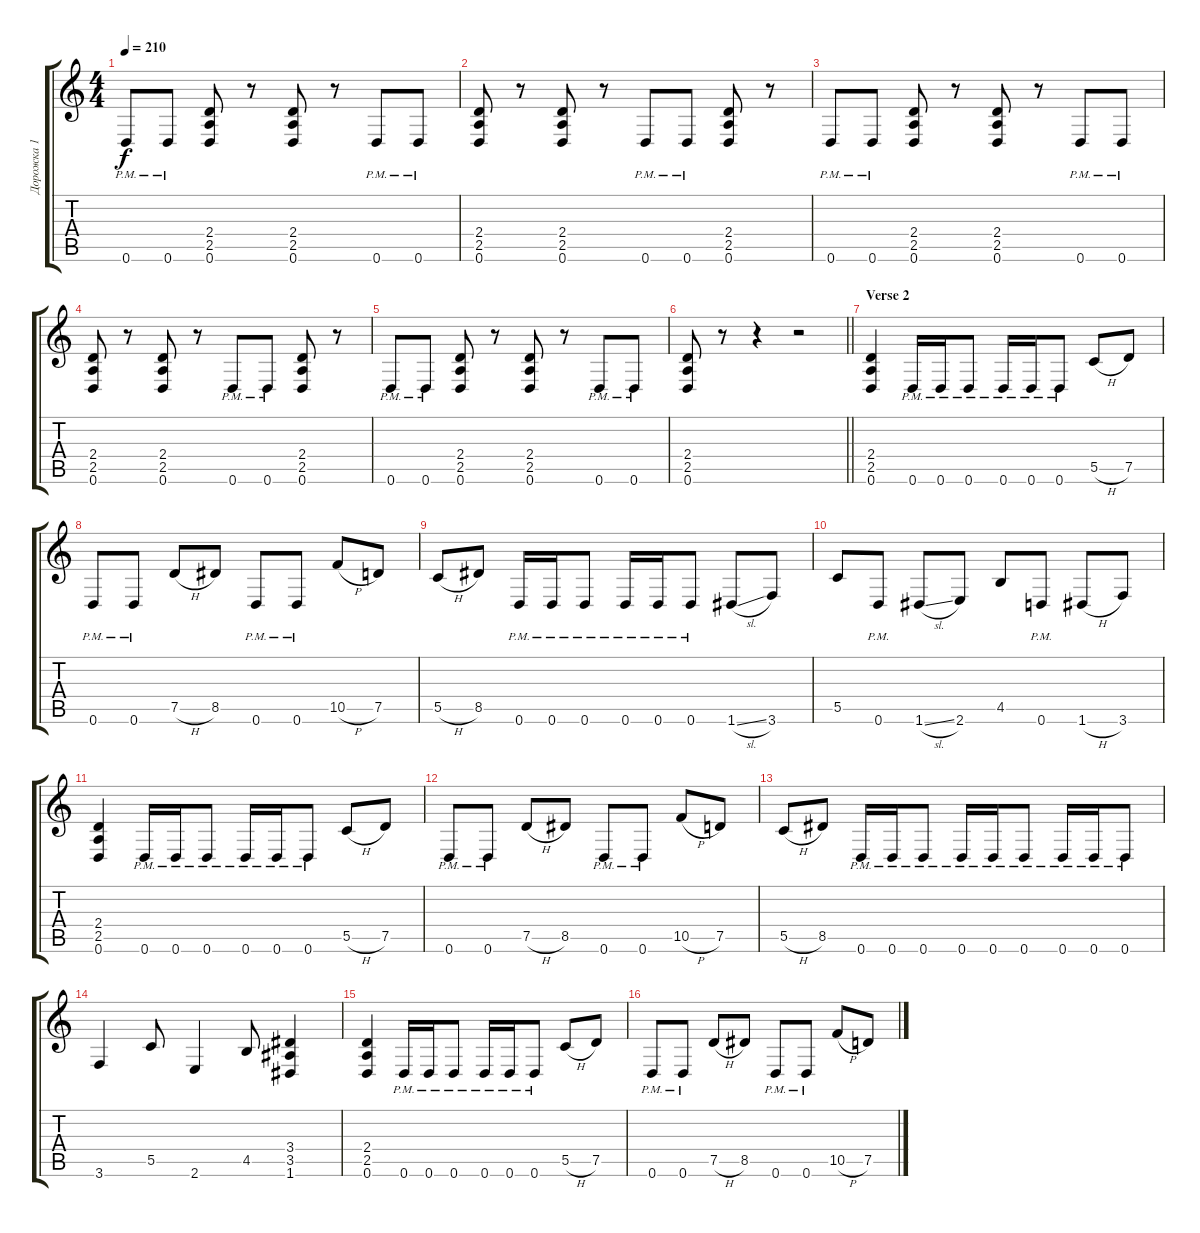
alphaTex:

\track ("Дорожка 1" "Дорожка 1") {instrument distortionguitar}
\staff {score tabs}
\tuning (D4 A3 F3 C3 G2 D2) {hide}
\ts (4 4)
\tempo 210
\clef g2
\ks c
0.6{pm}.8{dy f} 0.6{pm}.8 (2.4 2.5 0.6).8 r.8 (2.4 2.5 0.6).8 r.8 0.6{pm}.8 0.6{pm}.8 |
(2.4 2.5 0.6).8 r.8 (2.4 2.5 0.6).8 r.8 0.6{pm}.8 0.6{pm}.8 (2.4 2.5 0.6).8 r.8 |
0.6{pm}.8 0.6{pm}.8 (2.4 2.5 0.6).8 r.8 (2.4 2.5 0.6).8 r.8 0.6{pm}.8 0.6{pm}.8 |
(2.4 2.5 0.6).8 r.8 (2.4 2.5 0.6).8 r.8 0.6{pm}.8 0.6{pm}.8 (2.4 2.5 0.6).8 r.8 |
0.6{pm}.8 0.6{pm}.8 (2.4 2.5 0.6).8 r.8 (2.4 2.5 0.6).8 r.8 0.6{pm}.8 0.6{pm}.8 |
\barLineRight lightlight
(2.4 2.5 0.6).8 r.8 r.4 r.2 |
\section ("" "Verse 2")
(2.4 2.5 0.6).4 0.6{pm}.16 0.6{pm}.16 0.6{pm}.8 0.6{pm}.16 0.6{pm}.16 0.6{pm}.8 5.5{h}.8 7.5.8 |
0.6{pm}.8 0.6{pm}.8 7.5{h}.8 8.5.8 0.6{pm}.8 0.6{pm}.8 10.5{h}.8 7.5.8 |
5.5{h}.8 8.5.8 0.6{pm}.16 0.6{pm}.16 0.6{pm}.8 0.6{pm}.16 0.6{pm}.16 0.6{pm}.8 1.6{sl}.8 3.6.8 |
5.5.8 0.6{pm}.8 1.6{sl}.8 2.6.8 4.5.8 0.6{pm}.8 1.6{h}.8 3.6.8 |
(2.4 2.5 0.6).4 0.6{pm}.16 0.6{pm}.16 0.6{pm}.8 0.6{pm}.16 0.6{pm}.16 0.6{pm}.8 5.5{h}.8 7.5.8 |
0.6{pm}.8 0.6{pm}.8 7.5{h}.8 8.5.8 0.6{pm}.8 0.6{pm}.8 10.5{h}.8 7.5.8 |
5.5{h}.8 8.5.8 0.6{pm}.16 0.6{pm}.16 0.6{pm}.8 0.6{pm}.16 0.6{pm}.16 0.6{pm}.8 0.6{pm}.16 0.6{pm}.16 0.6{pm}.8 |
3.6.4 5.5.8 2.6.4 4.5.8 (3.4 3.5 1.6).4 |
(2.4 2.5 0.6).4 0.6{pm}.16 0.6{pm}.16 0.6{pm}.8 0.6{pm}.16 0.6{pm}.16 0.6{pm}.8 5.5{h}.8 7.5.8 |
0.6{pm}.8 0.6{pm}.8 7.5{h}.8 8.5.8 0.6{pm}.8 0.6{pm}.8 10.5{h}.8 7.5.8
